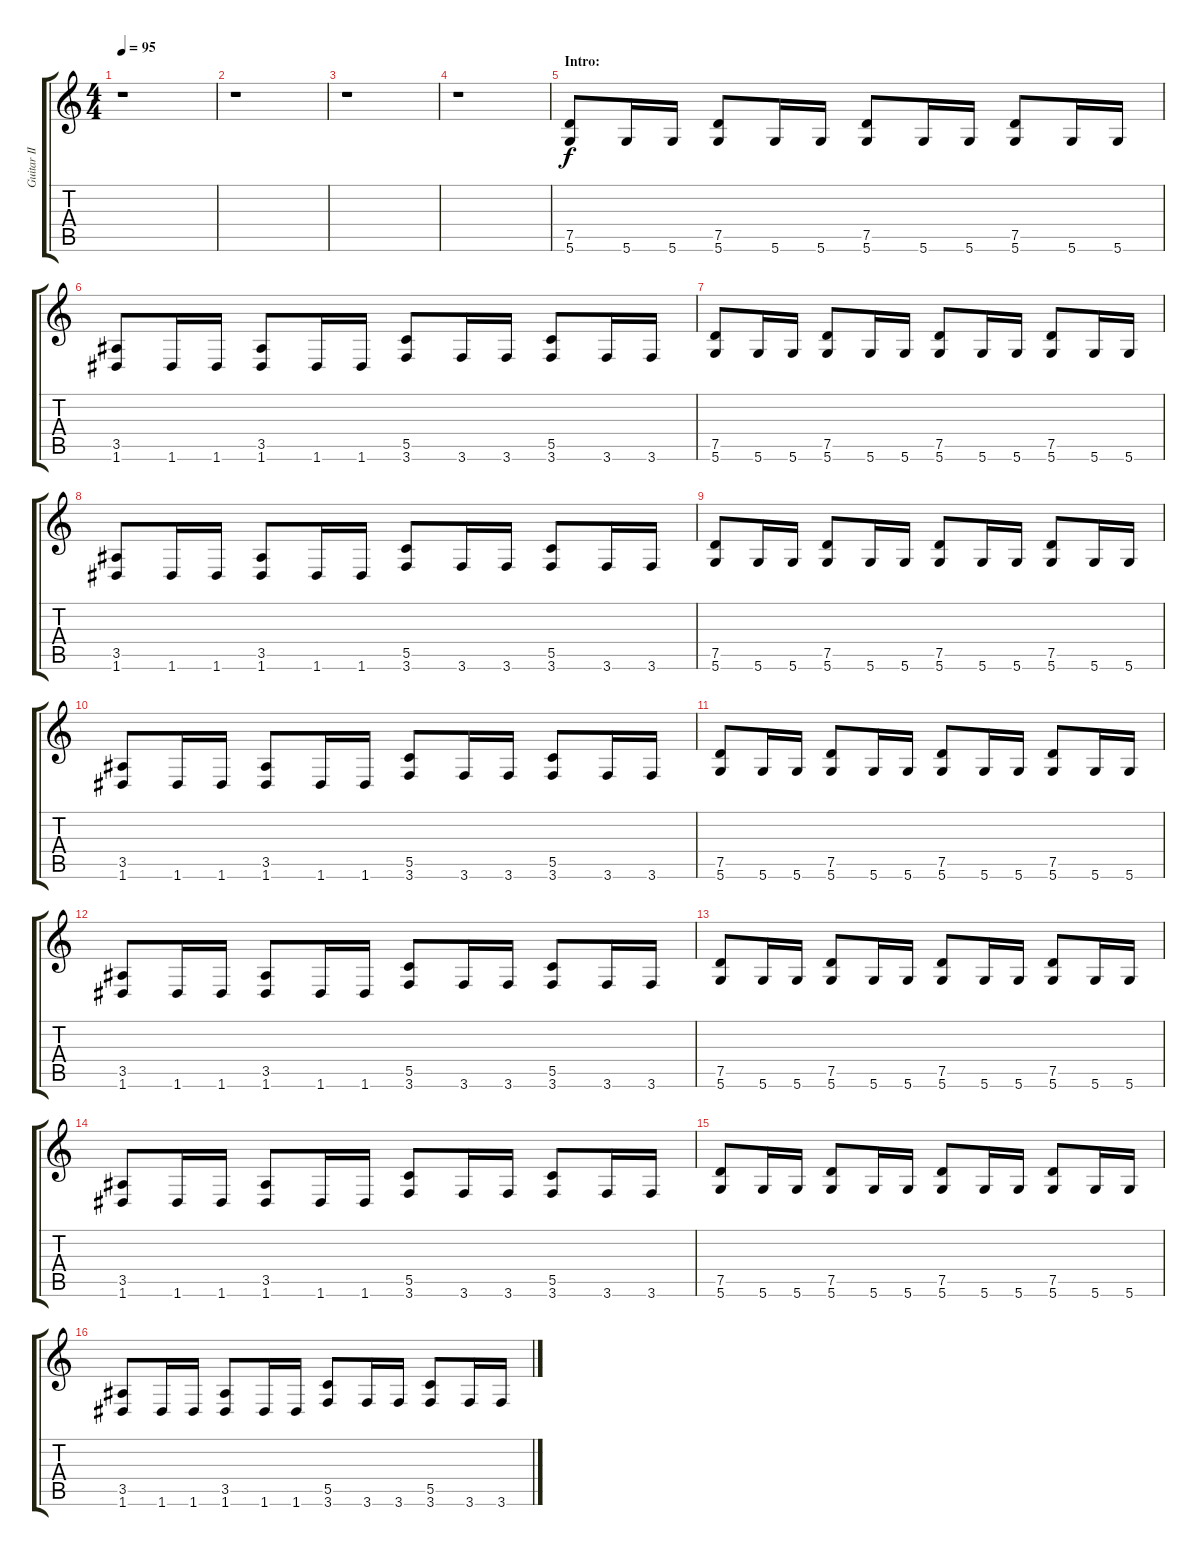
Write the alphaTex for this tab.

\track ("Guitar II" "Guitar II") {instrument distortionguitar}
\staff {score tabs}
\tuning (D4 A3 F3 C3 G2 D2) {hide}
\ts (4 4)
\tempo 95
\clef g2
\ks c
r.1{dy f instrument distortionguitar} |
r.1 |
r.1 |
r.1 |
\section ("" "Intro:")
(7.5 5.6).8 5.6.16 5.6.16 (7.5 5.6).8 5.6.16 5.6.16 (7.5 5.6).8 5.6.16 5.6.16 (7.5 5.6).8 5.6.16 5.6.16 |
(3.5 1.6).8 1.6.16 1.6.16 (3.5 1.6).8 1.6.16 1.6.16 (5.5 3.6).8 3.6.16 3.6.16 (5.5 3.6).8 3.6.16 3.6.16 |
(7.5 5.6).8 5.6.16 5.6.16 (7.5 5.6).8 5.6.16 5.6.16 (7.5 5.6).8 5.6.16 5.6.16 (7.5 5.6).8 5.6.16 5.6.16 |
(3.5 1.6).8 1.6.16 1.6.16 (3.5 1.6).8 1.6.16 1.6.16 (5.5 3.6).8 3.6.16 3.6.16 (5.5 3.6).8 3.6.16 3.6.16 |
(7.5 5.6).8 5.6.16 5.6.16 (7.5 5.6).8 5.6.16 5.6.16 (7.5 5.6).8 5.6.16 5.6.16 (7.5 5.6).8 5.6.16 5.6.16 |
(3.5 1.6).8 1.6.16 1.6.16 (3.5 1.6).8 1.6.16 1.6.16 (5.5 3.6).8 3.6.16 3.6.16 (5.5 3.6).8 3.6.16 3.6.16 |
(7.5 5.6).8 5.6.16 5.6.16 (7.5 5.6).8 5.6.16 5.6.16 (7.5 5.6).8 5.6.16 5.6.16 (7.5 5.6).8 5.6.16 5.6.16 |
(3.5 1.6).8 1.6.16 1.6.16 (3.5 1.6).8 1.6.16 1.6.16 (5.5 3.6).8 3.6.16 3.6.16 (5.5 3.6).8 3.6.16 3.6.16 |
(7.5 5.6).8 5.6.16 5.6.16 (7.5 5.6).8 5.6.16 5.6.16 (7.5 5.6).8 5.6.16 5.6.16 (7.5 5.6).8 5.6.16 5.6.16 |
(3.5 1.6).8 1.6.16 1.6.16 (3.5 1.6).8 1.6.16 1.6.16 (5.5 3.6).8 3.6.16 3.6.16 (5.5 3.6).8 3.6.16 3.6.16 |
(7.5 5.6).8 5.6.16 5.6.16 (7.5 5.6).8 5.6.16 5.6.16 (7.5 5.6).8 5.6.16 5.6.16 (7.5 5.6).8 5.6.16 5.6.16 |
(3.5 1.6).8 1.6.16 1.6.16 (3.5 1.6).8 1.6.16 1.6.16 (5.5 3.6).8 3.6.16 3.6.16 (5.5 3.6).8 3.6.16 3.6.16
